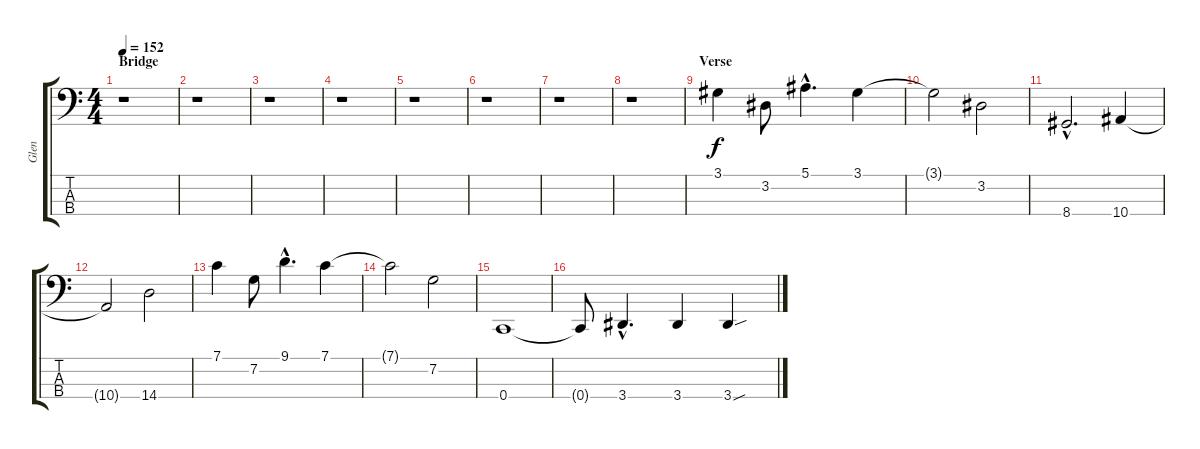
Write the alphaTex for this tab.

\track ("Glen" "Glen") {instrument electricbassfinger}
\staff {score tabs}
\tuning (F2 C2 G1 C1) {hide}
\ts (4 4)
\section ("" "Bridge")
\tempo 152
\clef f4
\ks c
r.1{dy f} |
r.1 |
r.1 |
r.1 |
r.1 |
r.1 |
r.1 |
r.1 |
\section ("" "Verse")
3.1.4 3.2.8 5.1{hac}.4{d} 3.1.4 |
3.1{t}.2 3.2.2 |
8.4{hac}.2{d} 10.4.4 |
10.4{t}.2 14.4.2 |
7.1.4 7.2.8 9.1{hac}.4{d} 7.1.4 |
7.1{t}.2 7.2.2 |
0.4.1 |
0.4{t}.8 3.4{hac}.4{d} 3.4.4 3.4{sou}.4
